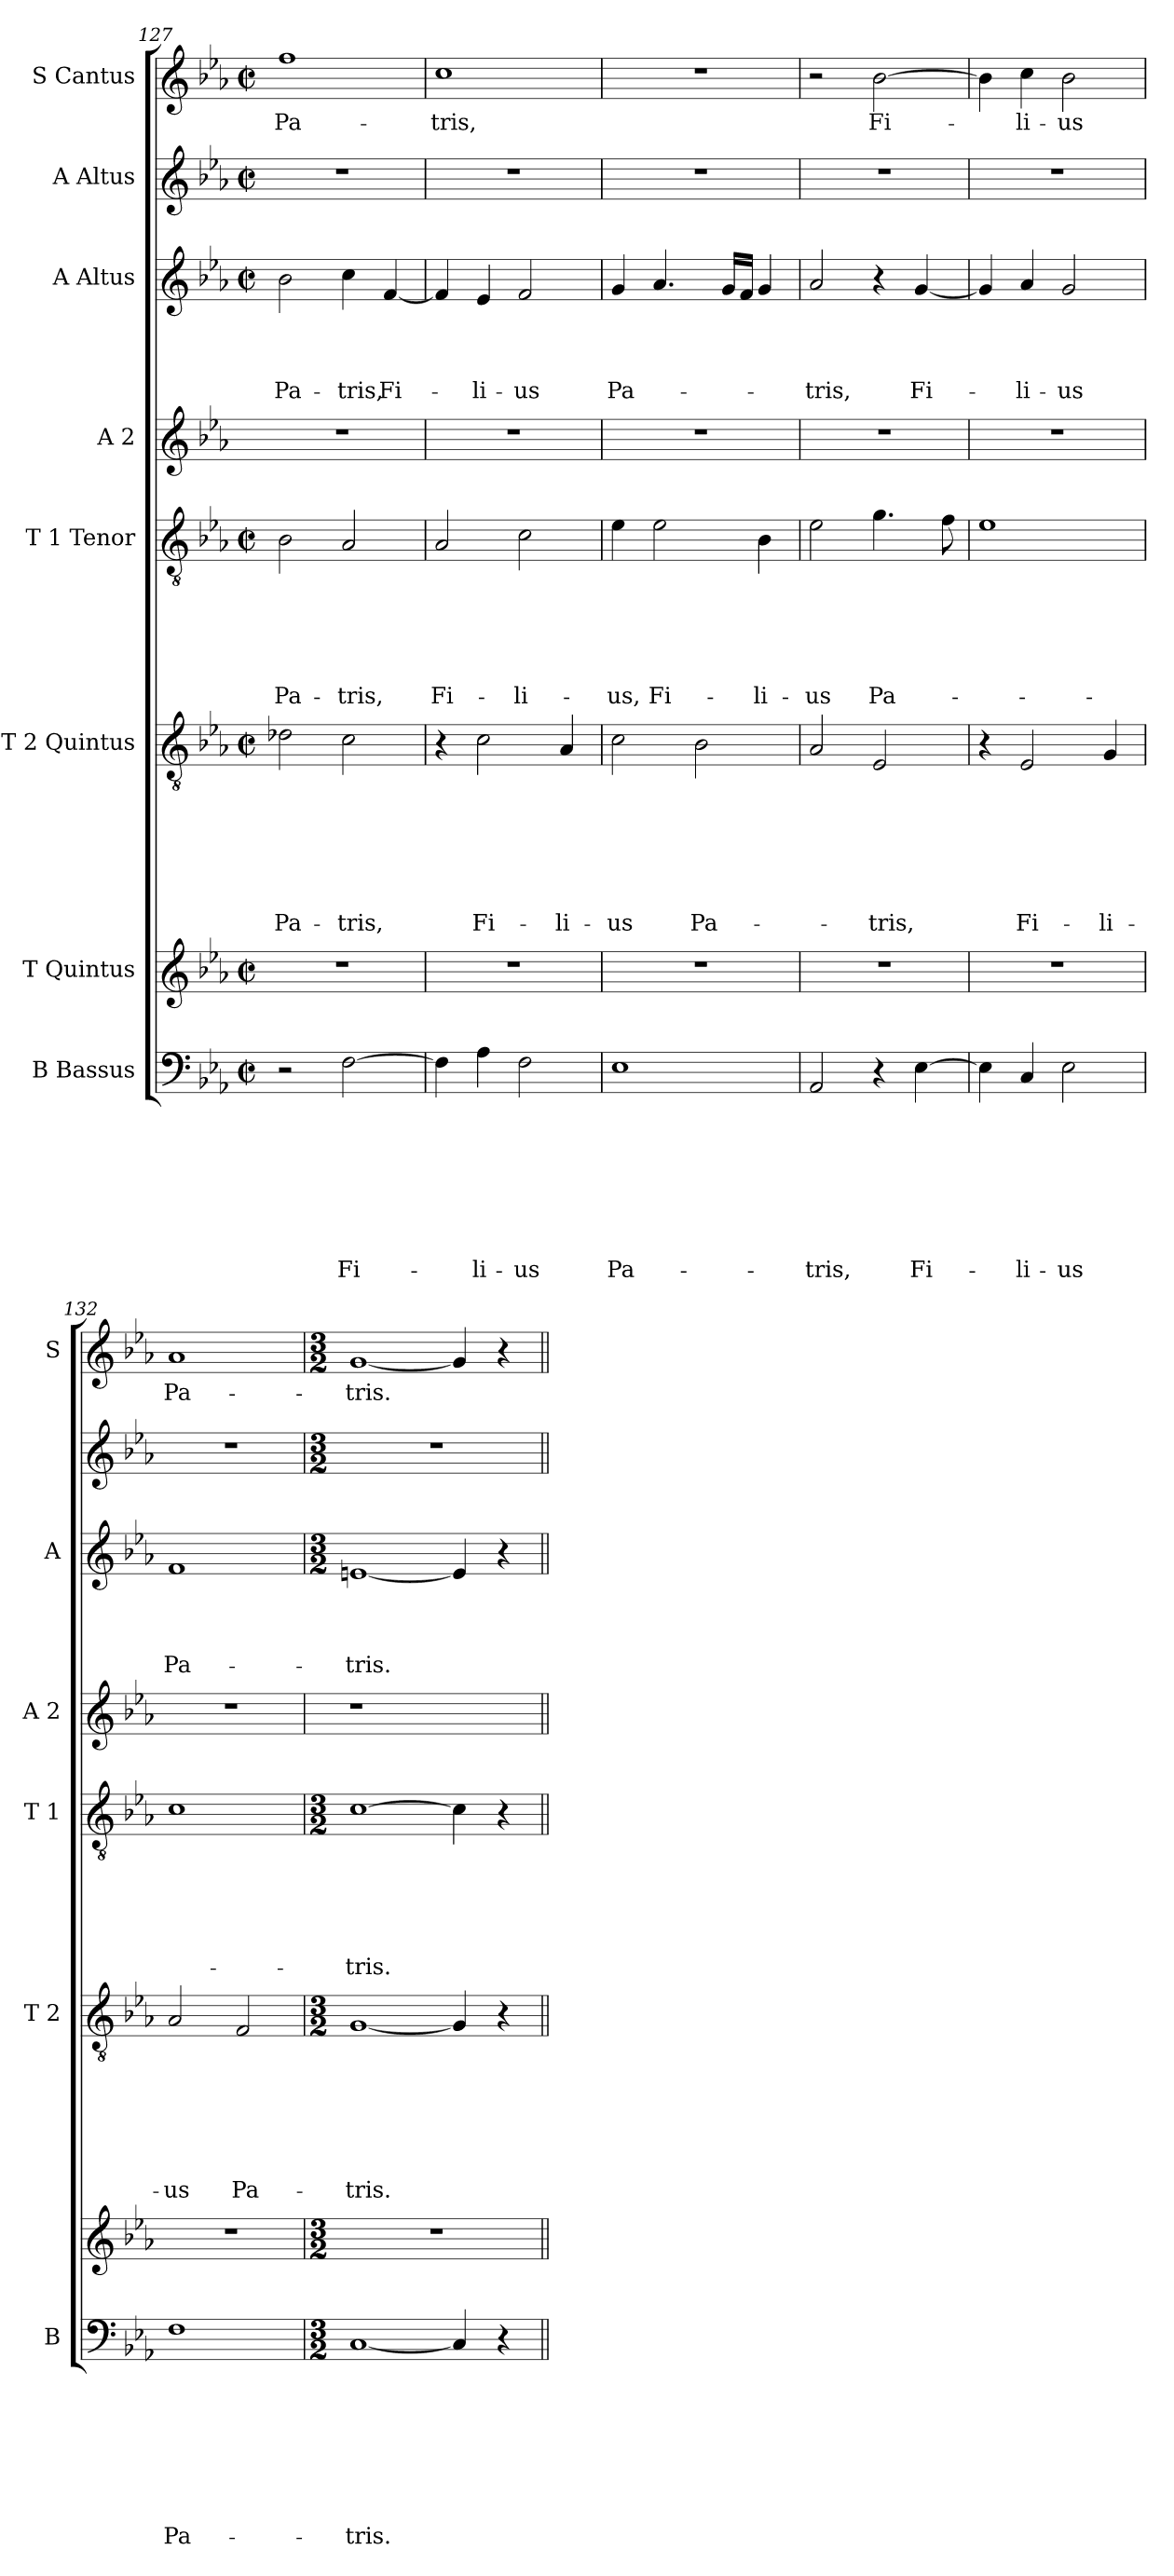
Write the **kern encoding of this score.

**kern	**text	**text	**text	**text	**text	**text	**text	**text	**kern	**kern	**text	**text	**text	**text	**text	**text	**text	**kern	**text	**text	**text	**text	**text	**text	**kern	**kern	**text	**text	**text	**text	**kern	**kern	**text
*part8	*part8	*part8	*part8	*part8	*part8	*part8	*part8	*part8	*part7	*part6	*part6	*part6	*part6	*part6	*part6	*part6	*part6	*part5	*part5	*part5	*part5	*part5	*part5	*part5	*part4	*part3	*part3	*part3	*part3	*part3	*part2	*part1	*part1
*staff8	*staff8	*staff8	*staff8	*staff8	*staff8	*staff8	*staff8	*staff8	*staff7	*staff6	*staff6	*staff6	*staff6	*staff6	*staff6	*staff6	*staff6	*staff5	*staff5	*staff5	*staff5	*staff5	*staff5	*staff5	*staff4	*staff3	*staff3	*staff3	*staff3	*staff3	*staff2	*staff1	*staff1
*I"B Bassus	*	*	*	*	*	*	*	*	*I"T Quintus	*I"T 2 Quintus	*	*	*	*	*	*	*	*I"T 1 Tenor	*	*	*	*	*	*	*I"A 2	*I"A Altus	*	*	*	*	*I"A Altus	*I"S Cantus	*
*I'B	*	*	*	*	*	*	*	*	*	*I'T 2	*	*	*	*	*	*	*	*I'T 1	*	*	*	*	*	*	*I'A 2	*I'A	*	*	*	*	*	*I'S	*
*clefF4	*	*	*	*	*	*	*	*	*clefG2	*clefGv2	*	*	*	*	*	*	*	*clefGv2	*	*	*	*	*	*	*clefG2	*clefG2	*	*	*	*	*clefG2	*clefG2	*
*k[b-e-a-]	*	*	*	*	*	*	*	*	*k[b-e-a-]	*k[b-e-a-]	*	*	*	*	*	*	*	*k[b-e-a-]	*	*	*	*	*	*	*k[b-e-a-]	*k[b-e-a-]	*	*	*	*	*k[b-e-a-]	*k[b-e-a-]	*
*E-:	*	*	*	*	*	*	*	*	*E-:	*E-:	*	*	*	*	*	*	*	*E-:	*	*	*	*	*	*	*E-:	*E-:	*	*	*	*	*E-:	*E-:	*
*M2/2	*	*	*	*	*	*	*	*	*M2/2	*M2/2	*	*	*	*	*	*	*	*M2/2	*	*	*	*	*	*	*	*M2/2	*	*	*	*	*M2/2	*M2/2	*
*met(c|)	*	*	*	*	*	*	*	*	*met(c|)	*met(c|)	*	*	*	*	*	*	*	*met(c|)	*	*	*	*	*	*	*	*met(c|)	*	*	*	*	*met(c|)	*met(c|)	*
=127	=127	=127	=127	=127	=127	=127	=127	=127	=127	=127	=127	=127	=127	=127	=127	=127	=127	=127	=127	=127	=127	=127	=127	=127	=127	=127	=127	=127	=127	=127	=127	=127	=127
!	!	!	!	!	!	!	!	!	!	!	!	!	!	!	!	!	!LO:LY:b	!	!	!	!	!	!	!LO:LY:b	!	!	!	!	!	!LO:LY:b	!	!	!LO:LY:b
2r	.	.	.	.	.	.	.	.	1r	2d-X\	.	.	.	.	.	.	Pa-	2B-\	.	.	.	.	.	Pa-	1r	2b-\	.	.	.	Pa-	1r	1ff	Pa-
!	!	!	!	!	!	!	!	!LO:LY:b	!	!	!	!	!	!	!	!	!LO:LY:b	!	!	!	!	!	!	!LO:LY:b	!	!	!	!	!	!LO:LY:b	!	!	!
[>2F\	.	.	.	.	.	.	.	Fi-	.	2c\	.	.	.	.	.	.	-tris,	2A-/	.	.	.	.	.	-tris,	.	4cc\	.	.	.	-tris,	.	.	.
!	!	!	!	!	!	!	!	!	!	!	!	!	!	!	!	!	!	!	!	!	!	!	!	!	!	!	!	!	!	!LO:LY:b	!	!	!
.	.	.	.	.	.	.	.	.	.	.	.	.	.	.	.	.	.	.	.	.	.	.	.	.	.	[<4f/	.	.	.	Fi-	.	.	.
=128	=128	=128	=128	=128	=128	=128	=128	=128	=128	=128	=128	=128	=128	=128	=128	=128	=128	=128	=128	=128	=128	=128	=128	=128	=128	=128	=128	=128	=128	=128	=128	=128	=128
!	!	!	!	!	!	!	!	!	!	!	!	!	!	!	!	!	!	!	!	!	!	!	!	!LO:LY:b	!	!	!	!	!	!	!	!	!LO:LY:b
4F\]	.	.	.	.	.	.	.	.	1r	4r	.	.	.	.	.	.	.	2A-/	.	.	.	.	.	Fi-	1r	4f/]	.	.	.	.	1r	1cc	-tris,
!	!	!	!	!	!	!	!	!LO:LY:b	!	!	!	!	!	!	!	!	!LO:LY:b	!	!	!	!	!	!	!	!	!	!	!	!	!LO:LY:b	!	!	!
4A-\	.	.	.	.	.	.	.	-li-	.	2c\	.	.	.	.	.	.	Fi-	.	.	.	.	.	.	.	.	4e-/	.	.	.	-li-	.	.	.
!	!	!	!	!	!	!	!	!LO:LY:b	!	!	!	!	!	!	!	!	!	!	!	!	!	!	!	!LO:LY:b	!	!	!	!	!	!LO:LY:b	!	!	!
2F\	.	.	.	.	.	.	.	-us	.	.	.	.	.	.	.	.	.	2c\	.	.	.	.	.	-li-	.	2f/	.	.	.	-us	.	.	.
!	!	!	!	!	!	!	!	!	!	!	!	!	!	!	!	!	!LO:LY:b	!	!	!	!	!	!	!	!	!	!	!	!	!	!	!	!
.	.	.	.	.	.	.	.	.	.	4A-/	.	.	.	.	.	.	-li-	.	.	.	.	.	.	.	.	.	.	.	.	.	.	.	.
=129	=129	=129	=129	=129	=129	=129	=129	=129	=129	=129	=129	=129	=129	=129	=129	=129	=129	=129	=129	=129	=129	=129	=129	=129	=129	=129	=129	=129	=129	=129	=129	=129	=129
!	!	!	!	!	!	!	!	!LO:LY:b	!	!	!	!	!	!	!	!	!LO:LY:b	!	!	!	!	!	!	!LO:LY:b	!	!	!	!	!	!LO:LY:b	!	!	!
1E-	.	.	.	.	.	.	.	Pa-	1r	2c\	.	.	.	.	.	.	-us	4e-\	.	.	.	.	.	-us,	1r	4g/	.	.	.	Pa-	1r	1r	.
!	!	!	!	!	!	!	!	!	!	!	!	!	!	!	!	!	!	!	!	!	!	!	!	!LO:LY:b	!	!	!	!	!	!	!	!	!
.	.	.	.	.	.	.	.	.	.	.	.	.	.	.	.	.	.	2e-\	.	.	.	.	.	Fi-	.	4.a-/	.	.	.	.	.	.	.
!	!	!	!	!	!	!	!	!	!	!	!	!	!	!	!	!	!LO:LY:b	!	!	!	!	!	!	!	!	!	!	!	!	!	!	!	!
.	.	.	.	.	.	.	.	.	.	2B-\	.	.	.	.	.	.	Pa-	.	.	.	.	.	.	.	.	.	.	.	.	.	.	.	.
.	.	.	.	.	.	.	.	.	.	.	.	.	.	.	.	.	.	.	.	.	.	.	.	.	.	16g/LL	.	.	.	.	.	.	.
.	.	.	.	.	.	.	.	.	.	.	.	.	.	.	.	.	.	.	.	.	.	.	.	.	.	16f/JJ	.	.	.	.	.	.	.
!	!	!	!	!	!	!	!	!	!	!	!	!	!	!	!	!	!	!	!	!	!	!	!	!LO:LY:b	!	!	!	!	!	!	!	!	!
.	.	.	.	.	.	.	.	.	.	.	.	.	.	.	.	.	.	4B-\	.	.	.	.	.	-li-	.	4g/	.	.	.	.	.	.	.
!!LO:PB:g=z
=130	=130	=130	=130	=130	=130	=130	=130	=130	=130	=130	=130	=130	=130	=130	=130	=130	=130	=130	=130	=130	=130	=130	=130	=130	=130	=130	=130	=130	=130	=130	=130	=130	=130
!	!	!	!	!	!	!	!	!LO:LY:b	!	!	!	!	!	!	!	!	!	!	!	!	!	!	!	!LO:LY:b	!	!	!	!	!	!LO:LY:b	!	!	!
2AA-/	.	.	.	.	.	.	.	-tris,	1r	2A-/	.	.	.	.	.	.	.	2e-\	.	.	.	.	.	-us	1r	2a-/	.	.	.	-tris,	1r	2r	.
!	!	!	!	!	!	!	!	!	!	!	!	!	!	!	!	!	!LO:LY:b	!	!	!	!	!	!	!LO:LY:b	!	!	!	!	!	!	!	!	!LO:LY:b
4r	.	.	.	.	.	.	.	.	.	2E-/	.	.	.	.	.	.	-tris,	4.g\	.	.	.	.	.	Pa-	.	4r	.	.	.	.	.	[>2b-\	Fi-
!	!	!	!	!	!	!	!	!LO:LY:b	!	!	!	!	!	!	!	!	!	!	!	!	!	!	!	!	!	!	!	!	!	!LO:LY:b	!	!	!
[>4E-\	.	.	.	.	.	.	.	Fi-	.	.	.	.	.	.	.	.	.	.	.	.	.	.	.	.	.	[<4g/	.	.	.	Fi-	.	.	.
.	.	.	.	.	.	.	.	.	.	.	.	.	.	.	.	.	.	8f\	.	.	.	.	.	.	.	.	.	.	.	.	.	.	.
=131	=131	=131	=131	=131	=131	=131	=131	=131	=131	=131	=131	=131	=131	=131	=131	=131	=131	=131	=131	=131	=131	=131	=131	=131	=131	=131	=131	=131	=131	=131	=131	=131	=131
4E-\]	.	.	.	.	.	.	.	.	1r	4r	.	.	.	.	.	.	.	1e-	.	.	.	.	.	.	1r	4g/]	.	.	.	.	1r	4b-\]	.
!	!	!	!	!	!	!	!	!LO:LY:b	!	!	!	!	!	!	!	!	!LO:LY:b	!	!	!	!	!	!	!	!	!	!	!	!	!LO:LY:b	!	!	!LO:LY:b
4C/	.	.	.	.	.	.	.	-li-	.	2E-/	.	.	.	.	.	.	Fi-	.	.	.	.	.	.	.	.	4a-/	.	.	.	-li-	.	4cc\	-li-
!	!	!	!	!	!	!	!	!LO:LY:b	!	!	!	!	!	!	!	!	!	!	!	!	!	!	!	!	!	!	!	!	!	!LO:LY:b	!	!	!LO:LY:b
2E-\	.	.	.	.	.	.	.	-us	.	.	.	.	.	.	.	.	.	.	.	.	.	.	.	.	.	2g/	.	.	.	-us	.	2b-\	-us
!	!	!	!	!	!	!	!	!	!	!	!	!	!	!	!	!	!LO:LY:b	!	!	!	!	!	!	!	!	!	!	!	!	!	!	!	!
.	.	.	.	.	.	.	.	.	.	4G/	.	.	.	.	.	.	-li-	.	.	.	.	.	.	.	.	.	.	.	.	.	.	.	.
=132	=132	=132	=132	=132	=132	=132	=132	=132	=132	=132	=132	=132	=132	=132	=132	=132	=132	=132	=132	=132	=132	=132	=132	=132	=132	=132	=132	=132	=132	=132	=132	=132	=132
!	!	!	!	!	!	!	!	!LO:LY:b	!	!	!	!	!	!	!	!	!LO:LY:b	!	!	!	!	!	!	!	!	!	!	!	!	!LO:LY:b	!	!	!LO:LY:b
1F	.	.	.	.	.	.	.	Pa-	1r	2A-/	.	.	.	.	.	.	-us	1c	.	.	.	.	.	.	1r	1f	.	.	.	Pa-	1r	1a-	Pa-
!	!	!	!	!	!	!	!	!	!	!	!	!	!	!	!	!	!LO:LY:b	!	!	!	!	!	!	!	!	!	!	!	!	!	!	!	!
.	.	.	.	.	.	.	.	.	.	2F/	.	.	.	.	.	.	Pa-	.	.	.	.	.	.	.	.	.	.	.	.	.	.	.	.
=133	=133	=133	=133	=133	=133	=133	=133	=133	=133	=133	=133	=133	=133	=133	=133	=133	=133	=133	=133	=133	=133	=133	=133	=133	=133	=133	=133	=133	=133	=133	=133	=133	=133
*M3/2	*	*	*	*	*	*	*	*	*M3/2	*M3/2	*	*	*	*	*	*	*	*M3/2	*	*	*	*	*	*	*	*M3/2	*	*	*	*	*M3/2	*M3/2	*
!	!	!	!	!	!	!	!	!LO:LY:b	!	!	!	!	!	!	!	!	!LO:LY:b	!	!	!	!	!	!	!LO:LY:b	!	!	!	!	!	!LO:LY:b	!	!	!LO:LY:b
[<1C	.	.	.	.	.	.	.	-tris.	1.r	[<1G	.	.	.	.	.	.	-tris.	[>1c	.	.	.	.	.	-tris.	1r	[<1en	.	.	.	-tris.	1.r	[<1g	-tris.
4C/]	.	.	.	.	.	.	.	.	.	4G/]	.	.	.	.	.	.	.	4c\]	.	.	.	.	.	.	2ryy	4e/]	.	.	.	.	.	4g/]	.
4r	.	.	.	.	.	.	.	.	.	4r	.	.	.	.	.	.	.	4r	.	.	.	.	.	.	.	4r	.	.	.	.	.	4r	.
=||	=||	=||	=||	=||	=||	=||	=||	=||	=||	=||	=||	=||	=||	=||	=||	=||	=||	=||	=||	=||	=||	=||	=||	=||	=||	=||	=||	=||	=||	=||	=||	=||	=||
*-	*-	*-	*-	*-	*-	*-	*-	*-	*-	*-	*-	*-	*-	*-	*-	*-	*-	*-	*-	*-	*-	*-	*-	*-	*-	*-	*-	*-	*-	*-	*-	*-	*-
